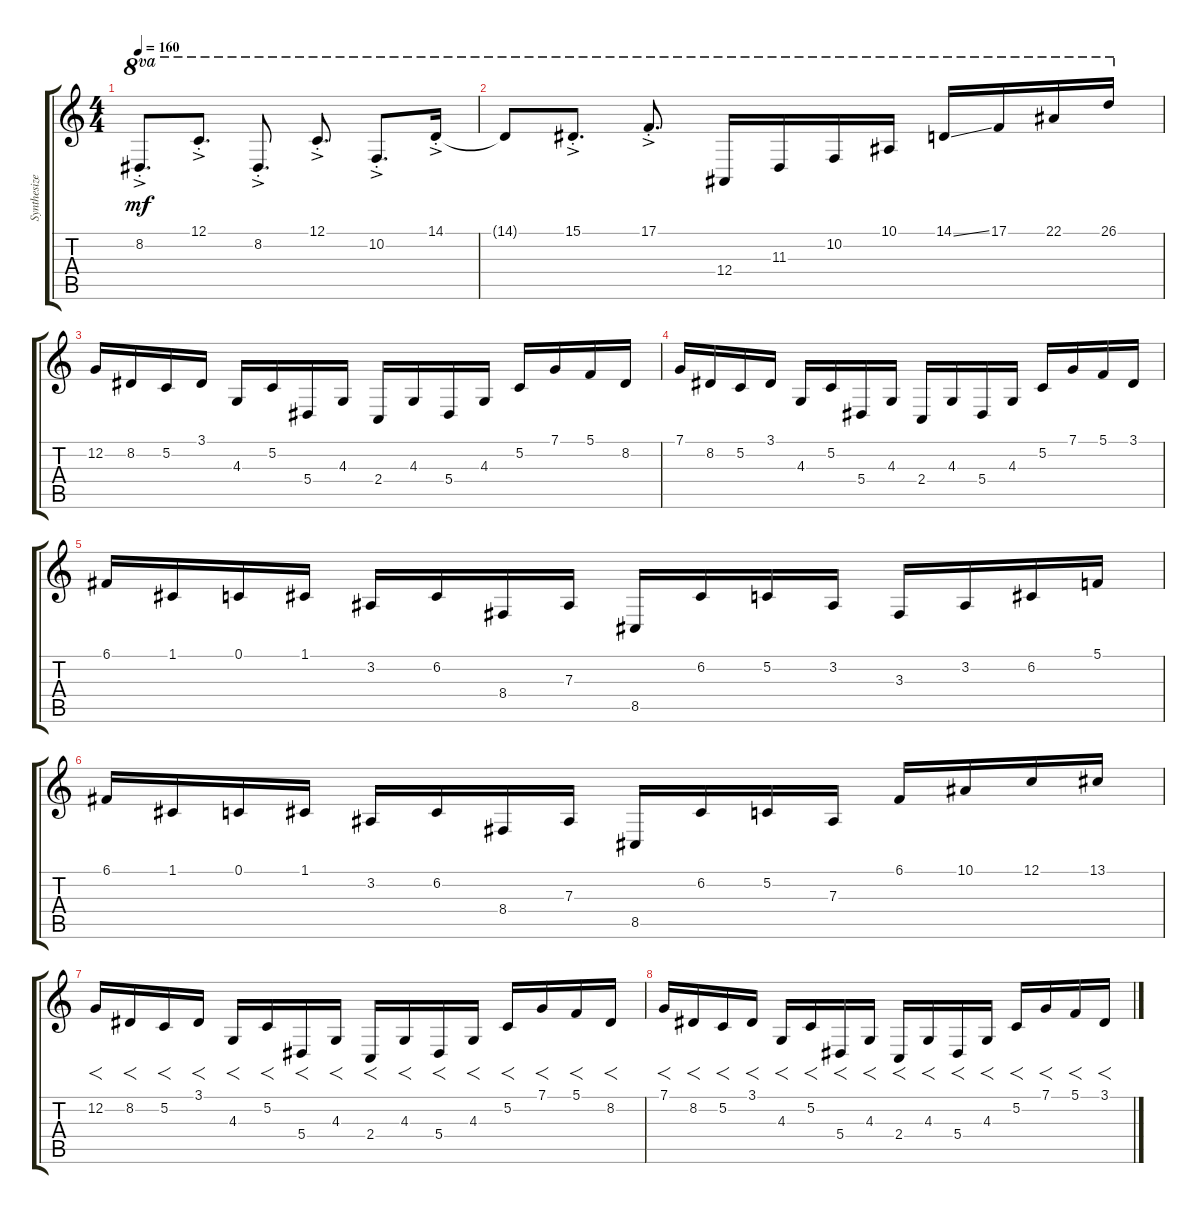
\track ("Synthesizer" "Synthesize") {instrument pad6metallic}
\staff {score tabs}
\tuning (C4 G3 Eb3 Bb2 F2 C2) {hide}
\ts (4 4)
\tempo 160
\clef g2
\ks c
8.2{ac st}.8{d ot 8va dy mf} 12.1{ac st}.8{d ot 8va} 8.2{ac st}.8{d ot 8va} 12.1{ac st}.8{d ot 8va} 10.2{ac st}.8{d ot 8va} 14.1{ac st}.16{ot 8va} |
14.1{t}.8{ot 8va} 15.1{ac st}.8{d ot 8va} 17.1{ac st}.8{d ot 8va} 12.4.16{ot 8va} 11.3.16{ot 8va} 10.2.16{ot 8va} 10.1.16{ot 8va} 14.1{ss}.16{ot 8va} 17.1.16{ot 8va} 22.1.16{ot 8va} 26.1.16{ot 8va} |
12.2.16 8.2.16 5.2.16 3.1.16 4.3.16 5.2.16 5.4.16 4.3.16 2.4.16 4.3.16 5.4.16 4.3.16 5.2.16 7.1.16 5.1.16 8.2.16 |
7.1.16 8.2.16 5.2.16 3.1.16 4.3.16 5.2.16 5.4.16 4.3.16 2.4.16 4.3.16 5.4.16 4.3.16 5.2.16 7.1.16 5.1.16 3.1.16 |
6.1.16 1.1.16 0.1.16 1.1.16 3.2.16 6.2.16 8.4.16 7.3.16 8.5.16 6.2.16 5.2.16 3.2.16 3.3.16 3.2.16 6.2.16 5.1.16 |
6.1.16 1.1.16 0.1.16 1.1.16 3.2.16 6.2.16 8.4.16 7.3.16 8.5.16 6.2.16 5.2.16 7.3.16 6.1.16 10.1.16 12.1.16 13.1.16 |
12.2.16{f} 8.2.16{f} 5.2.16{f} 3.1.16{f} 4.3.16{f} 5.2.16{f} 5.4.16{f} 4.3.16{f} 2.4.16{f} 4.3.16{f} 5.4.16{f} 4.3.16{f} 5.2.16{f} 7.1.16{f} 5.1.16{f} 8.2.16{f} |
7.1.16{f} 8.2.16{f} 5.2.16{f} 3.1.16{f} 4.3.16{f} 5.2.16{f} 5.4.16{f} 4.3.16{f} 2.4.16{f} 4.3.16{f} 5.4.16{f} 4.3.16{f} 5.2.16{f} 7.1.16{f} 5.1.16{f} 3.1.16{f}
